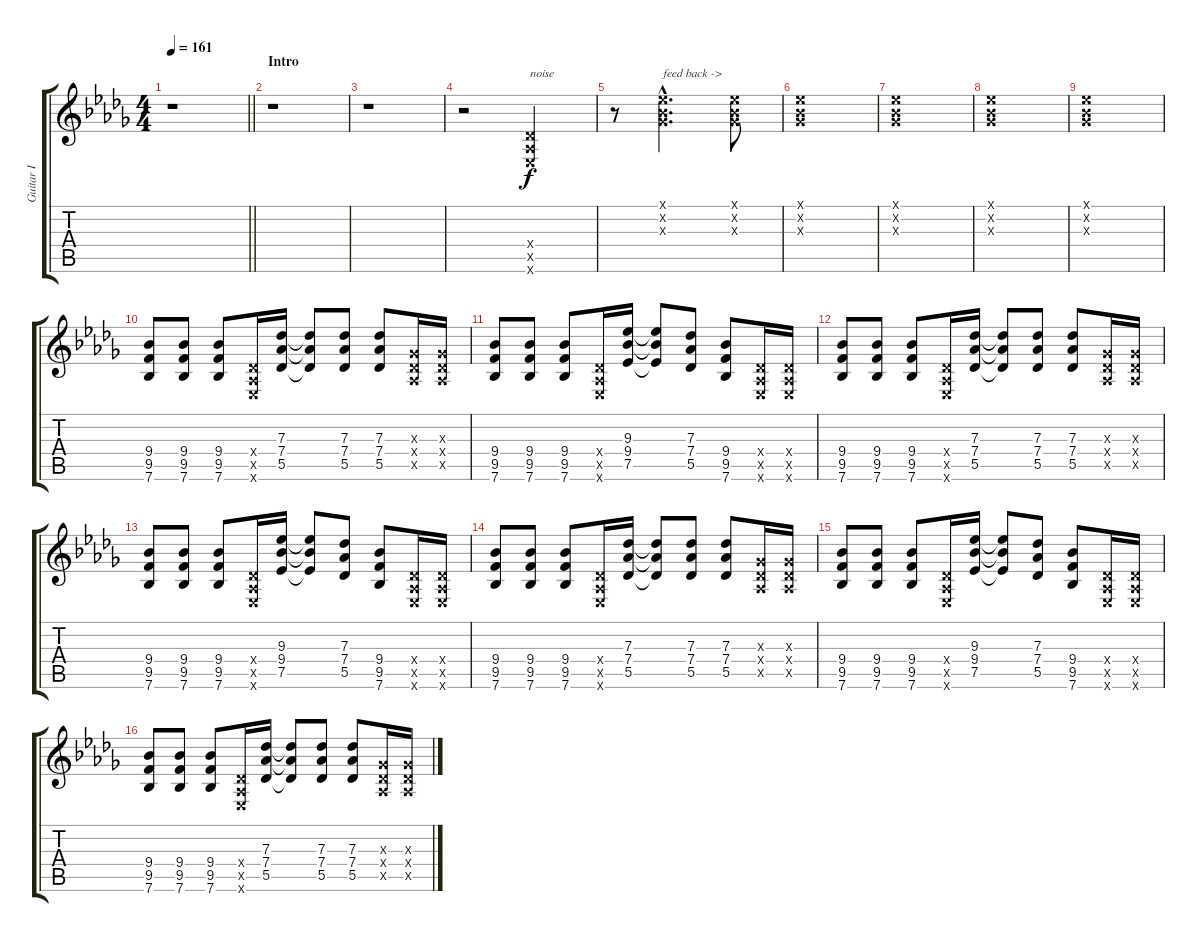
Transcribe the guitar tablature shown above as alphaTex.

\track ("Guitar I" "Guitar I") {instrument distortionguitar}
\staff {score tabs}
\tuning (Eb4 Bb3 Gb3 Db3 Ab2 Eb2) {hide}
\ts (4 4)
\tempo 161
\clef g2
\barLineRight lightlight
\ks bbminor
r.1{dy f instrument distortionguitar} |
\section ("" "Intro")
r.1 |
r.1 |
r.2 (0.4{x} 0.5{x} 0.6{x}).2{txt "noise"} |
r.8 (0.1{hac x} 0.2{hac x} 0.3{hac x}).2{d txt "feed back ->"} (0.1{x} 0.2{x} 0.3{x}).8 |
(0.1{x} 0.2{x} 0.3{x}).1 |
(0.1{x} 0.2{x} 0.3{x}).1 |
(0.1{x} 0.2{x} 0.3{x}).1 |
(0.1{x} 0.2{x} 0.3{x}).1 |
(9.4 9.5 7.6).8 (9.4 9.5 7.6).8 (9.4 9.5 7.6).8 (0.4{x} 0.5{x} 0.6{x}).16 (7.3 7.4 5.5).16 (7.3{t} 7.4{t} 5.5{t}).8 (7.3 7.4 5.5).8 (7.3 7.4 5.5).8 (0.3{x} 0.4{x} 0.5{x}).16 (0.3{x} 0.4{x} 0.5{x}).16 |
(9.4 9.5 7.6).8 (9.4 9.5 7.6).8 (9.4 9.5 7.6).8 (0.4{x} 0.5{x} 0.6{x}).16 (9.3 9.4 7.5).16 (9.3{t} 9.4{t} 7.5{t}).8 (7.3 7.4 5.5).8 (9.4 9.5 7.6).8 (0.4{x} 0.5{x} 0.6{x}).16 (0.4{x} 0.5{x} 0.6{x}).16 |
(9.4 9.5 7.6).8 (9.4 9.5 7.6).8 (9.4 9.5 7.6).8 (0.4{x} 0.5{x} 0.6{x}).16 (7.3 7.4 5.5).16 (7.3{t} 7.4{t} 5.5{t}).8 (7.3 7.4 5.5).8 (7.3 7.4 5.5).8 (0.3{x} 0.4{x} 0.5{x}).16 (0.3{x} 0.4{x} 0.5{x}).16 |
(9.4 9.5 7.6).8 (9.4 9.5 7.6).8 (9.4 9.5 7.6).8 (0.4{x} 0.5{x} 0.6{x}).16 (9.3 9.4 7.5).16 (9.3{t} 9.4{t} 7.5{t}).8 (7.3 7.4 5.5).8 (9.4 9.5 7.6).8 (0.4{x} 0.5{x} 0.6{x}).16 (0.4{x} 0.5{x} 0.6{x}).16 |
(9.4 9.5 7.6).8 (9.4 9.5 7.6).8 (9.4 9.5 7.6).8 (0.4{x} 0.5{x} 0.6{x}).16 (7.3 7.4 5.5).16 (7.3{t} 7.4{t} 5.5{t}).8 (7.3 7.4 5.5).8 (7.3 7.4 5.5).8 (0.3{x} 0.4{x} 0.5{x}).16 (0.3{x} 0.4{x} 0.5{x}).16 |
(9.4 9.5 7.6).8 (9.4 9.5 7.6).8 (9.4 9.5 7.6).8 (0.4{x} 0.5{x} 0.6{x}).16 (9.3 9.4 7.5).16 (9.3{t} 9.4{t} 7.5{t}).8 (7.3 7.4 5.5).8 (9.4 9.5 7.6).8 (0.4{x} 0.5{x} 0.6{x}).16 (0.4{x} 0.5{x} 0.6{x}).16 |
(9.4 9.5 7.6).8 (9.4 9.5 7.6).8 (9.4 9.5 7.6).8 (0.4{x} 0.5{x} 0.6{x}).16 (7.3 7.4 5.5).16 (7.3{t} 7.4{t} 5.5{t}).8 (7.3 7.4 5.5).8 (7.3 7.4 5.5).8 (0.3{x} 0.4{x} 0.5{x}).16 (0.3{x} 0.4{x} 0.5{x}).16
